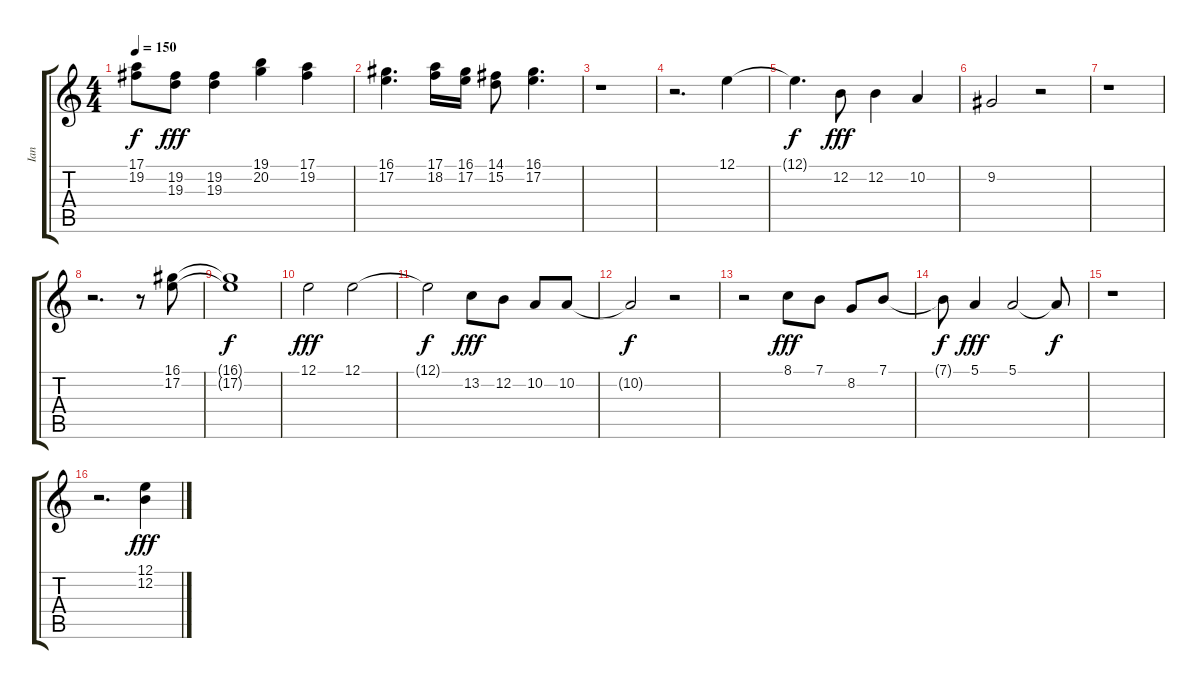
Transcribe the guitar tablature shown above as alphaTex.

\track ("Ian" "Ian") {instrument synthvoice}
\staff {score tabs}
\tuning (E4 B3 G3 D3 A2 E2) {hide}
\ts (4 4)
\tempo 150
\clef g2
\ks c
(17.1{t} 19.2{t}).8{dy f} (19.2 19.3).8{dy fff} (19.2 19.3).4 (19.1 20.2).4 (17.1 19.2).4 |
(16.1 17.2).4{d} (17.1 18.2).16 (16.1 17.2).16 (14.1 15.2).8 (16.1 17.2).4{d} |
r.1 |
r.2{d} 12.1.4 |
12.1{t}.4{d dy f} 12.2.8{dy fff} 12.2.4 10.2.4 |
9.2.2 r.2 |
r.1 |
r.2{d} r.8 (16.1 17.2).8 |
(16.1{t} 17.2{t}).1{dy f} |
12.1.2{dy fff} 12.1.2 |
12.1{t}.2{dy f} 13.2.8{dy fff} 12.2.8 10.2.8 10.2.8 |
10.2{t}.2{dy f} r.2 |
r.2 8.1.8{dy fff} 7.1.8 8.2.8 7.1.8 |
7.1{t}.8{dy f} 5.1.4{dy fff} 5.1.2 5.1{t}.8{dy f} |
r.1 |
r.2{d} (12.1 12.2).4{dy fff}
